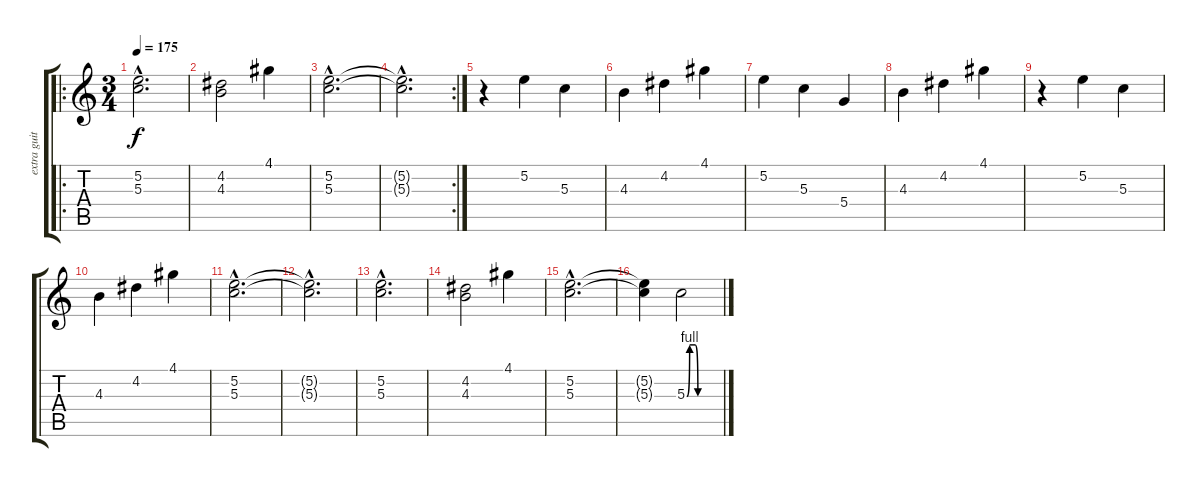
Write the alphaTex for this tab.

\track ("extra guitar" "extra guit") {instrument electricguitarjazz}
\staff {score tabs}
\tuning (E4 B3 G3 D3 A2 E2) {hide}
\ro
\ts (3 4)
\tempo 175
\clef g2
\ks c
(5.2{hac} 5.3{hac}).2{d dy f instrument electricguitarjazz} |
(4.2 4.3).2 4.1.4 |
(5.2{hac} 5.3{hac}).2{d} |
\rc 2
(5.2{hac t} 5.3{hac t}).2{d} |
r.4 5.2.4 5.3.4 |
4.3.4 4.2.4 4.1.4 |
5.2.4 5.3.4 5.4.4 |
4.3.4 4.2.4 4.1.4 |
r.4 5.2.4 5.3.4 |
4.3.4 4.2.4 4.1.4 |
(5.2{hac} 5.3{hac}).2{d} |
(5.2{hac t} 5.3{hac t}).2{d} |
(5.2{hac} 5.3{hac}).2{d} |
(4.2 4.3).2 4.1.4 |
(5.2{hac} 5.3{hac}).2{d} |
(5.2{t} 5.3{t}).4 5.3{be (custom 0 0 5 4 15 4 20 0 30 0 45 0 60 0)}.2
